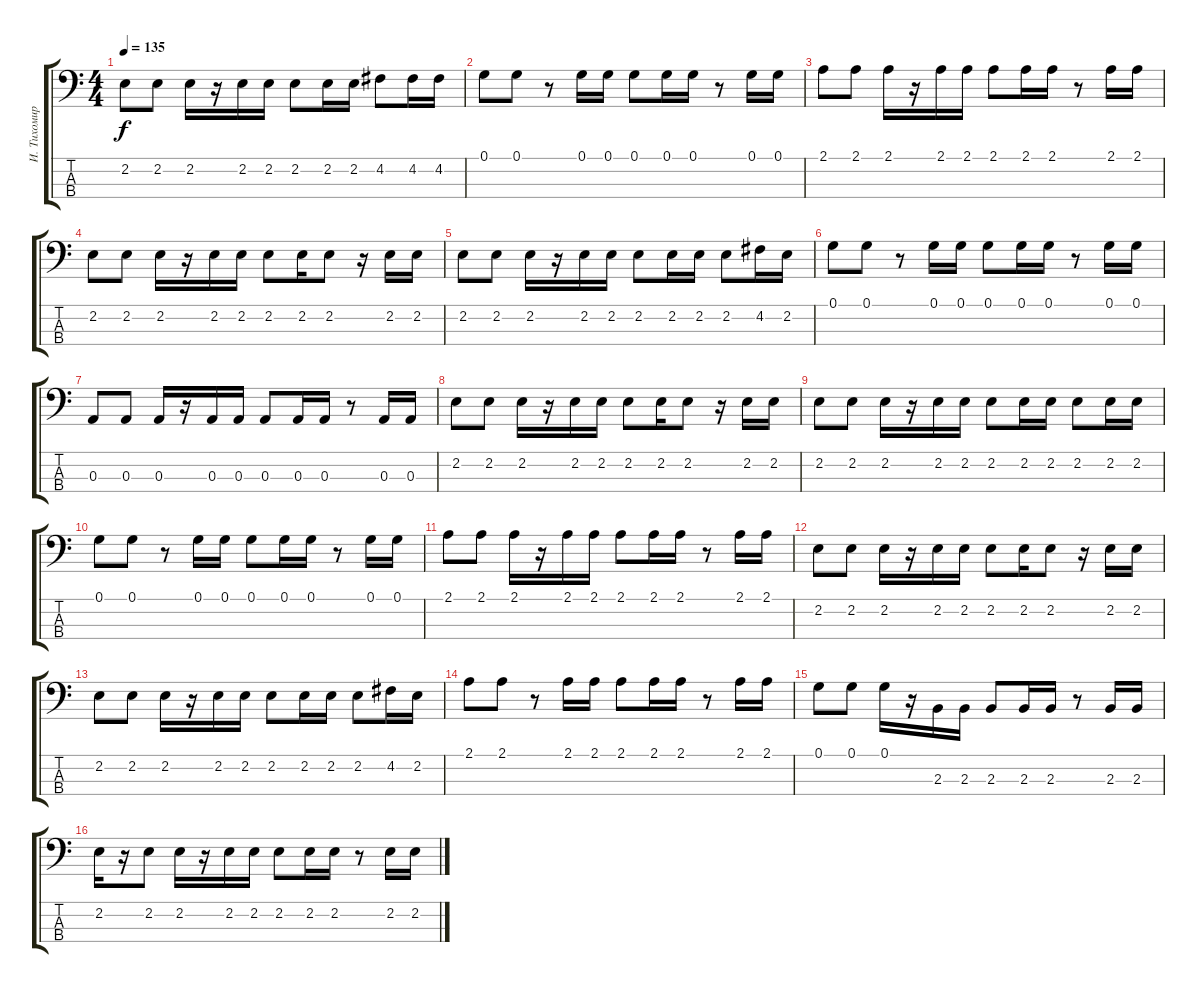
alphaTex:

\track ("И. Тихомиров" "И. Тихомир") {instrument electricbassfinger}
\staff {score tabs}
\tuning (G2 D2 A1 E1) {hide}
\ts (4 4)
\tempo 135
\clef f4
\ks c
2.2.8{dy f} 2.2.8 2.2.16 r.16 2.2.16 2.2.16 2.2.8 2.2.16 2.2.16 4.2.8 4.2.16 4.2.16 |
0.1.8 0.1.8 r.8 0.1.16 0.1.16 0.1.8 0.1.16 0.1.16 r.8 0.1.16 0.1.16 |
2.1.8 2.1.8 2.1.16 r.16 2.1.16 2.1.16 2.1.8 2.1.16 2.1.16 r.8 2.1.16 2.1.16 |
2.2.8 2.2.8 2.2.16 r.16 2.2.16 2.2.16 2.2.8 2.2.16 2.2.8 r.16 2.2.16 2.2.16 |
2.2.8 2.2.8 2.2.16 r.16 2.2.16 2.2.16 2.2.8 2.2.16 2.2.16 2.2.8 4.2.16 2.2.16 |
0.1.8 0.1.8 r.8 0.1.16 0.1.16 0.1.8 0.1.16 0.1.16 r.8 0.1.16 0.1.16 |
0.3.8 0.3.8 0.3.16 r.16 0.3.16 0.3.16 0.3.8 0.3.16 0.3.16 r.8 0.3.16 0.3.16 |
2.2.8 2.2.8 2.2.16 r.16 2.2.16 2.2.16 2.2.8 2.2.16 2.2.8 r.16 2.2.16 2.2.16 |
2.2.8 2.2.8 2.2.16 r.16 2.2.16 2.2.16 2.2.8 2.2.16 2.2.16 2.2.8 2.2.16 2.2.16 |
0.1.8 0.1.8 r.8 0.1.16 0.1.16 0.1.8 0.1.16 0.1.16 r.8 0.1.16 0.1.16 |
2.1.8 2.1.8 2.1.16 r.16 2.1.16 2.1.16 2.1.8 2.1.16 2.1.16 r.8 2.1.16 2.1.16 |
2.2.8 2.2.8 2.2.16 r.16 2.2.16 2.2.16 2.2.8 2.2.16 2.2.8 r.16 2.2.16 2.2.16 |
2.2.8 2.2.8 2.2.16 r.16 2.2.16 2.2.16 2.2.8 2.2.16 2.2.16 2.2.8 4.2.16 2.2.16 |
2.1.8 2.1.8 r.8 2.1.16 2.1.16 2.1.8 2.1.16 2.1.16 r.8 2.1.16 2.1.16 |
0.1.8 0.1.8 0.1.16 r.16 2.3.16 2.3.16 2.3.8 2.3.16 2.3.16 r.8 2.3.16 2.3.16 |
2.2.16 r.16 2.2.8 2.2.16 r.16 2.2.16 2.2.16 2.2.8 2.2.16 2.2.16 r.8 2.2.16 2.2.16
